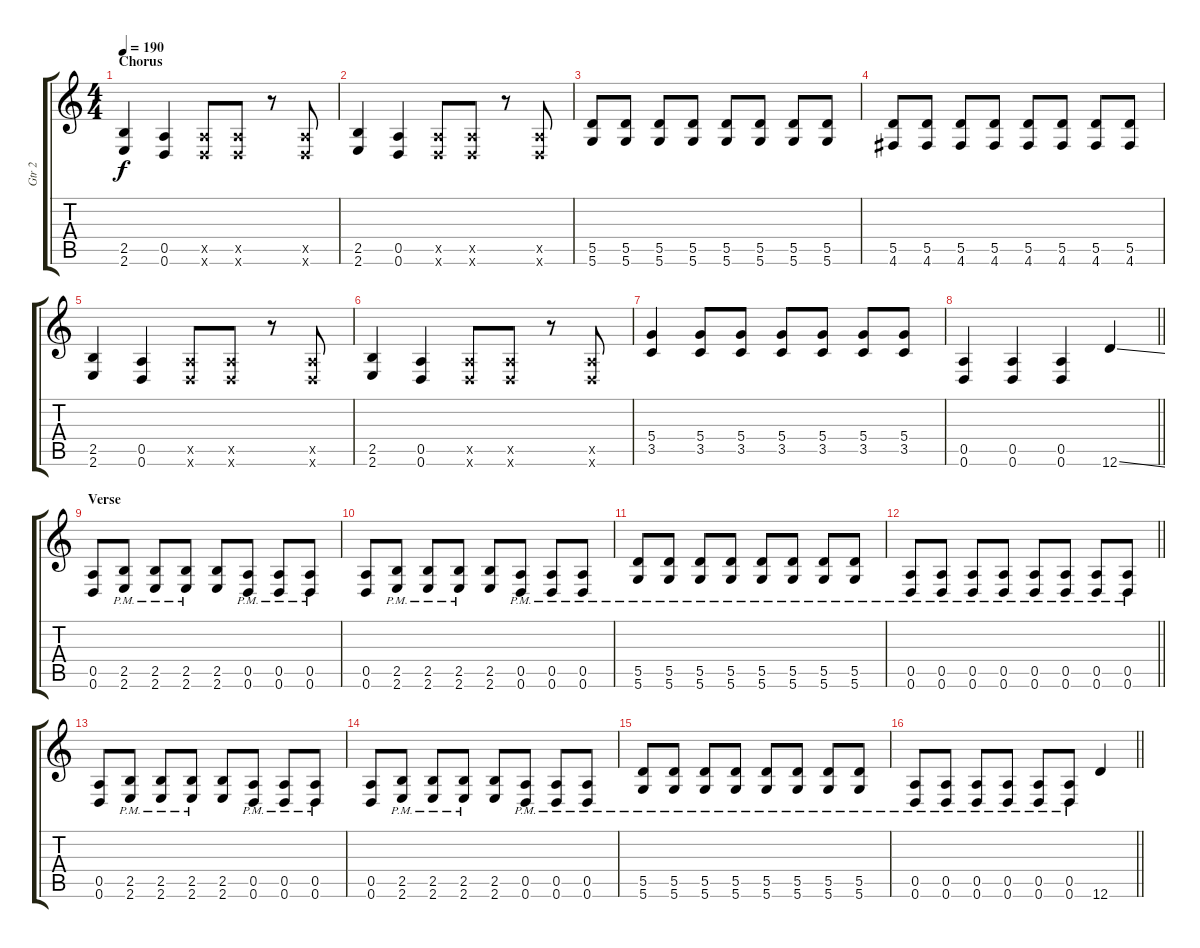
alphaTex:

\track ("Gtr 2" "Gtr 2") {instrument distortionguitar}
\staff {score tabs}
\tuning (E4 B3 G3 D3 A2 D2) {hide}
\ts (4 4)
\section ("" "Chorus")
\tempo 190
\clef g2
\ks c
(2.5 2.6).4{dy f} (0.5 0.6).4 (0.5{x} 0.6{x}).8 (0.5{x} 0.6{x}).8 r.8 (0.5{x} 0.6{x}).8 |
(2.5 2.6).4 (0.5 0.6).4 (0.5{x} 0.6{x}).8 (0.5{x} 0.6{x}).8 r.8 (0.5{x} 0.6{x}).8 |
(5.5 5.6).8 (5.5 5.6).8 (5.5 5.6).8 (5.5 5.6).8 (5.5 5.6).8 (5.5 5.6).8 (5.5 5.6).8 (5.5 5.6).8 |
(5.5 4.6).8 (5.5 4.6).8 (5.5 4.6).8 (5.5 4.6).8 (5.5 4.6).8 (5.5 4.6).8 (5.5 4.6).8 (5.5 4.6).8 |
(2.5 2.6).4 (0.5 0.6).4 (0.5{x} 0.6{x}).8 (0.5{x} 0.6{x}).8 r.8 (0.5{x} 0.6{x}).8 |
(2.5 2.6).4 (0.5 0.6).4 (0.5{x} 0.6{x}).8 (0.5{x} 0.6{x}).8 r.8 (0.5{x} 0.6{x}).8 |
(5.4 3.5).4 (5.4 3.5).8 (5.4 3.5).8 (5.4 3.5).8 (5.4 3.5).8 (5.4 3.5).8 (5.4 3.5).8 |
\barLineRight lightlight
(0.5 0.6).4 (0.5 0.6).4 (0.5 0.6).4 12.6{ss}.4 |
\section ("" "Verse")
(0.5 0.6).8 (2.5{pm} 2.6{pm}).8 (2.5{pm} 2.6{pm}).8 (2.5{pm} 2.6{pm}).8 (2.5 2.6).8 (0.5{pm} 0.6{pm}).8 (0.5{pm} 0.6{pm}).8 (0.5{pm} 0.6{pm}).8 |
(0.5 0.6).8 (2.5{pm} 2.6{pm}).8 (2.5{pm} 2.6{pm}).8 (2.5{pm} 2.6{pm}).8 (2.5 2.6).8 (0.5{pm} 0.6{pm}).8 (0.5{pm} 0.6{pm}).8 (0.5{pm} 0.6{pm}).8 |
(5.5{pm} 5.6{pm}).8 (5.5{pm} 5.6{pm}).8 (5.5{pm} 5.6{pm}).8 (5.5{pm} 5.6{pm}).8 (5.5{pm} 5.6{pm}).8 (5.5{pm} 5.6{pm}).8 (5.5{pm} 5.6{pm}).8 (5.5{pm} 5.6{pm}).8 |
\barLineRight lightlight
(0.5{pm} 0.6{pm}).8 (0.5{pm} 0.6{pm}).8 (0.5{pm} 0.6{pm}).8 (0.5{pm} 0.6{pm}).8 (0.5{pm} 0.6{pm}).8 (0.5{pm} 0.6{pm}).8 (0.5{pm} 0.6{pm}).8 (0.5{pm} 0.6{pm}).8 |
(0.5 0.6).8 (2.5{pm} 2.6{pm}).8 (2.5{pm} 2.6{pm}).8 (2.5{pm} 2.6{pm}).8 (2.5 2.6).8 (0.5{pm} 0.6{pm}).8 (0.5{pm} 0.6{pm}).8 (0.5{pm} 0.6{pm}).8 |
(0.5 0.6).8 (2.5{pm} 2.6{pm}).8 (2.5{pm} 2.6{pm}).8 (2.5{pm} 2.6{pm}).8 (2.5 2.6).8 (0.5{pm} 0.6{pm}).8 (0.5{pm} 0.6{pm}).8 (0.5{pm} 0.6{pm}).8 |
(5.5{pm} 5.6{pm}).8 (5.5{pm} 5.6{pm}).8 (5.5{pm} 5.6{pm}).8 (5.5{pm} 5.6{pm}).8 (5.5{pm} 5.6{pm}).8 (5.5{pm} 5.6{pm}).8 (5.5{pm} 5.6{pm}).8 (5.5{pm} 5.6{pm}).8 |
\barLineRight lightlight
(0.5{pm} 0.6{pm}).8 (0.5{pm} 0.6{pm}).8 (0.5{pm} 0.6{pm}).8 (0.5{pm} 0.6{pm}).8 (0.5{pm} 0.6{pm}).8 (0.5{pm} 0.6{pm}).8 12.6{ss}.4
